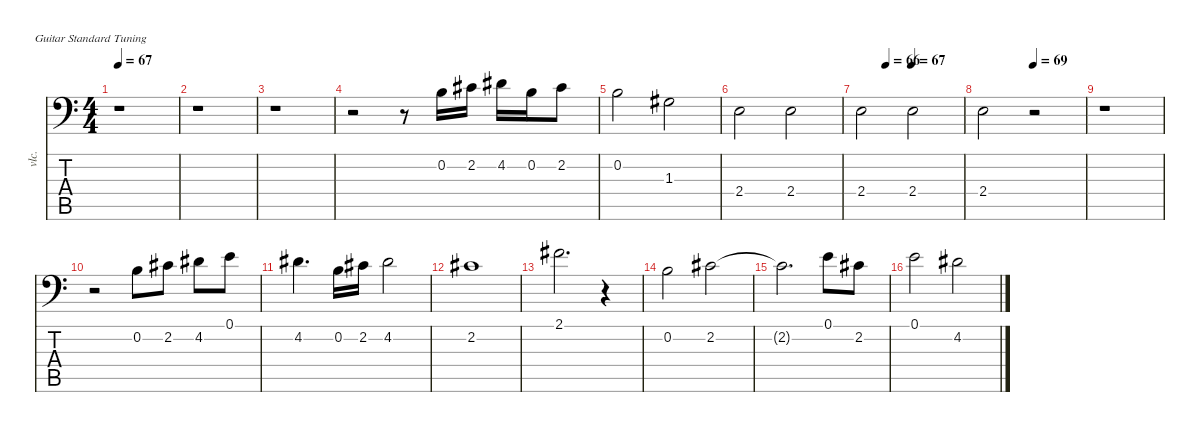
\defaultSystemsLayout 4
\hideDynamics
\bracketExtendMode nobrackets
\otherSystemsTrackNameOrientation horizontal
\track ("Track 6" "vlc.") {instrument cello}
\staff {score tabs}
\tuning (E4 B3 G3 D3 A2 E2)
\ts (4 4)
\tempo 67
\clef f4
\ks c
r.1{dy f beam Down} |
r.1{beam Down} |
r.1{beam Down} |
r.2{beam Down} r.8{beam Down} 0.2.16{dy mp beam Down} 2.2{acc #}.16{beam Down} 4.2{acc #}.16{beam Down} 0.2.16{dy mf beam Down} 2.2{acc #}.8{beam Down} |
0.2.2{beam Down} 1.3{acc #}.2{dy mp beam Down} |
2.4.2{dy mf beam Down} 2.4.2{beam Down} |
\tempo (66 0.25)
\tempo (67 0.5)
2.4.2{beam Down} 2.4.2{beam Down} |
\tempo (69 0.5)
2.4.2{dy mp beam Down} r.2{beam Down} |
r.1{beam Down} |
r.2{beam Down} 0.2.8{dy mf beam Down} 2.2{acc #}.8{beam Down} 4.2{acc #}.8{beam Down} 0.1.8{beam Down} |
4.2{acc #}.4{d beam Down} 0.2.16{dy f beam Down} 2.2{acc #}.16{beam Down} 4.2{acc #}.2{beam Down} |
2.2{acc #}.1{beam Down} |
2.1{acc #}.2{d dy mf beam Down} r.4{beam Down} |
0.2.2{dy mp beam Down} 2.2{acc #}.2{dy f beam Down} |
2.2{t acc #}.2{d beam Down} 0.1.8{dy mf beam Down} 2.2{acc #}.8{beam Down} |
0.1.2{dy f beam Down} 4.2{acc #}.2{beam Down}
